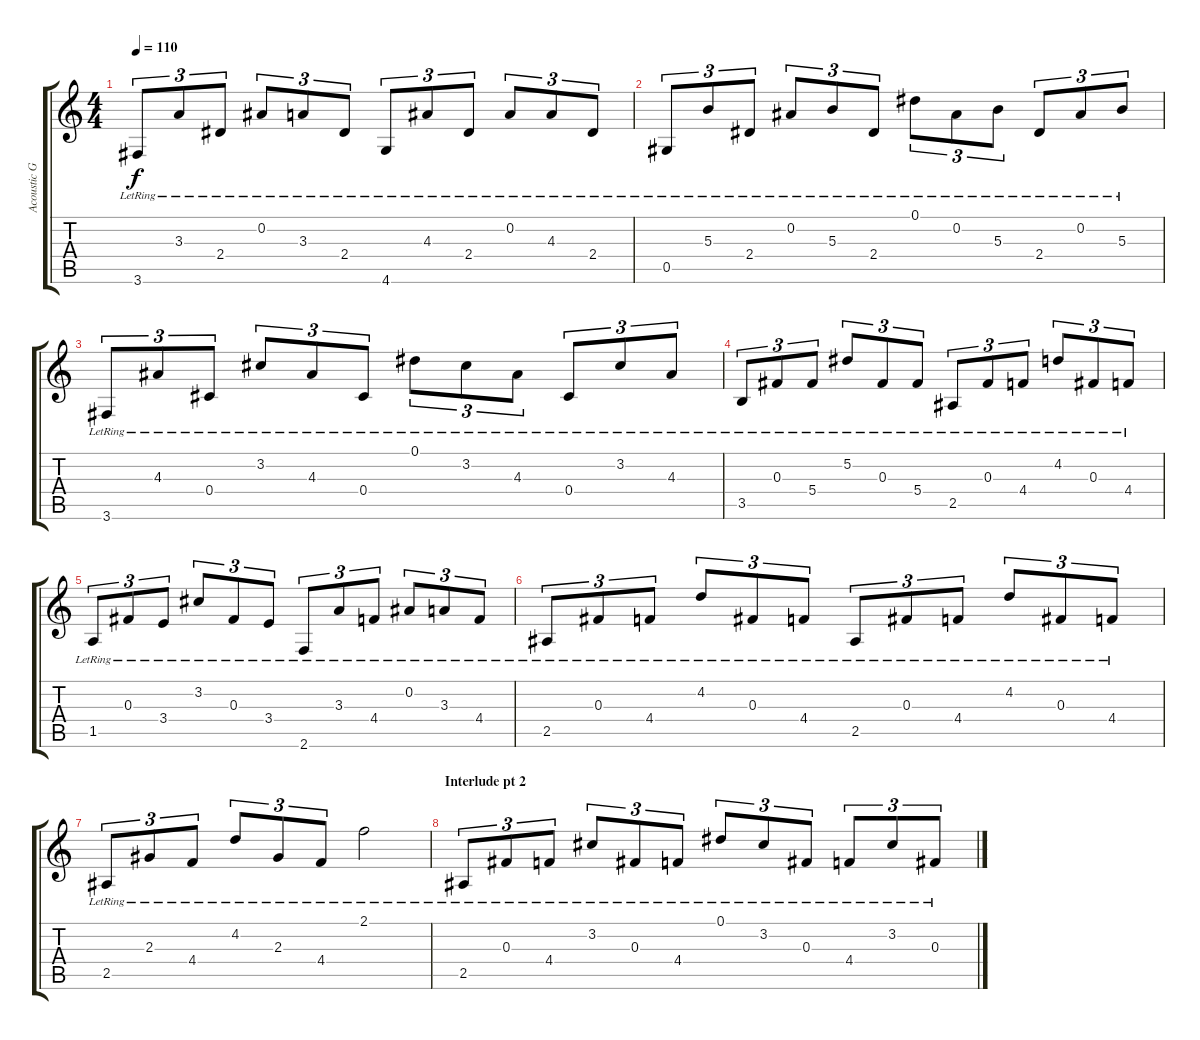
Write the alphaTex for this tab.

\track ("Acoustic Guitar" "Acoustic G") {instrument acousticguitarsteel}
\staff {score tabs}
\tuning (Eb4 Bb3 Gb3 Db3 Ab2 Eb2) {hide}
\ts (4 4)
\tempo 110
\clef g2
\ks c
3.6{lr}.8{tu (3 2) dy f} 3.3{lr}.8{tu (3 2)} 2.4{lr}.8{tu (3 2)} 0.2{lr}.8{tu (3 2)} 3.3{lr}.8{tu (3 2)} 2.4{lr}.8{tu (3 2)} 4.6{lr}.8{tu (3 2)} 4.3{lr}.8{tu (3 2)} 2.4{lr}.8{tu (3 2)} 0.2{lr}.8{tu (3 2)} 4.3{lr}.8{tu (3 2)} 2.4{lr}.8{tu (3 2)} |
0.5{lr}.8{tu (3 2)} 5.3{lr}.8{tu (3 2)} 2.4{lr}.8{tu (3 2)} 0.2{lr}.8{tu (3 2)} 5.3{lr}.8{tu (3 2)} 2.4{lr}.8{tu (3 2)} 0.1{lr}.8{tu (3 2)} 0.2{lr}.8{tu (3 2)} 5.3{lr}.8{tu (3 2)} 2.4{lr}.8{tu (3 2)} 0.2{lr}.8{tu (3 2)} 5.3{lr}.8{tu (3 2)} |
3.6{lr}.8{tu (3 2)} 4.3{lr}.8{tu (3 2)} 0.4{lr}.8{tu (3 2)} 3.2{lr}.8{tu (3 2)} 4.3{lr}.8{tu (3 2)} 0.4{lr}.8{tu (3 2)} 0.1{lr}.8{tu (3 2)} 3.2{lr}.8{tu (3 2)} 4.3{lr}.8{tu (3 2)} 0.4{lr}.8{tu (3 2)} 3.2{lr}.8{tu (3 2)} 4.3{lr}.8{tu (3 2)} |
3.5{lr}.8{tu (3 2)} 0.3{lr}.8{tu (3 2)} 5.4{lr}.8{tu (3 2)} 5.2{lr}.8{tu (3 2)} 0.3{lr}.8{tu (3 2)} 5.4{lr}.8{tu (3 2)} 2.5{lr}.8{tu (3 2)} 0.3{lr}.8{tu (3 2)} 4.4{lr}.8{tu (3 2)} 4.2{lr}.8{tu (3 2)} 0.3{lr}.8{tu (3 2)} 4.4{lr}.8{tu (3 2)} |
1.5{lr}.8{tu (3 2)} 0.3{lr}.8{tu (3 2)} 3.4{lr}.8{tu (3 2)} 3.2{lr}.8{tu (3 2)} 0.3{lr}.8{tu (3 2)} 3.4{lr}.8{tu (3 2)} 2.6{lr}.8{tu (3 2)} 3.3{lr}.8{tu (3 2)} 4.4{lr}.8{tu (3 2)} 0.2{lr}.8{tu (3 2)} 3.3{lr}.8{tu (3 2)} 4.4{lr}.8{tu (3 2)} |
2.5{lr}.8{tu (3 2)} 0.3{lr}.8{tu (3 2)} 4.4{lr}.8{tu (3 2)} 4.2{lr}.8{tu (3 2)} 0.3{lr}.8{tu (3 2)} 4.4{lr}.8{tu (3 2)} 2.5{lr}.8{tu (3 2)} 0.3{lr}.8{tu (3 2)} 4.4{lr}.8{tu (3 2)} 4.2{lr}.8{tu (3 2)} 0.3{lr}.8{tu (3 2)} 4.4{lr}.8{tu (3 2)} |
2.5{lr}.8{tu (3 2)} 2.3{lr}.8{tu (3 2)} 4.4{lr}.8{tu (3 2)} 4.2{lr}.8{tu (3 2)} 2.3{lr}.8{tu (3 2)} 4.4{lr}.8{tu (3 2)} 2.1{lr}.2 |
\section ("" "Interlude pt 2")
2.5{lr}.8{tu (3 2)} 0.3{lr}.8{tu (3 2)} 4.4{lr}.8{tu (3 2)} 3.2{lr}.8{tu (3 2)} 0.3{lr}.8{tu (3 2)} 4.4{lr}.8{tu (3 2)} 0.1{lr}.8{tu (3 2)} 3.2{lr}.8{tu (3 2)} 0.3{lr}.8{tu (3 2)} 4.4{lr}.8{tu (3 2)} 3.2{lr}.8{tu (3 2)} 0.3{lr}.8{tu (3 2)}
